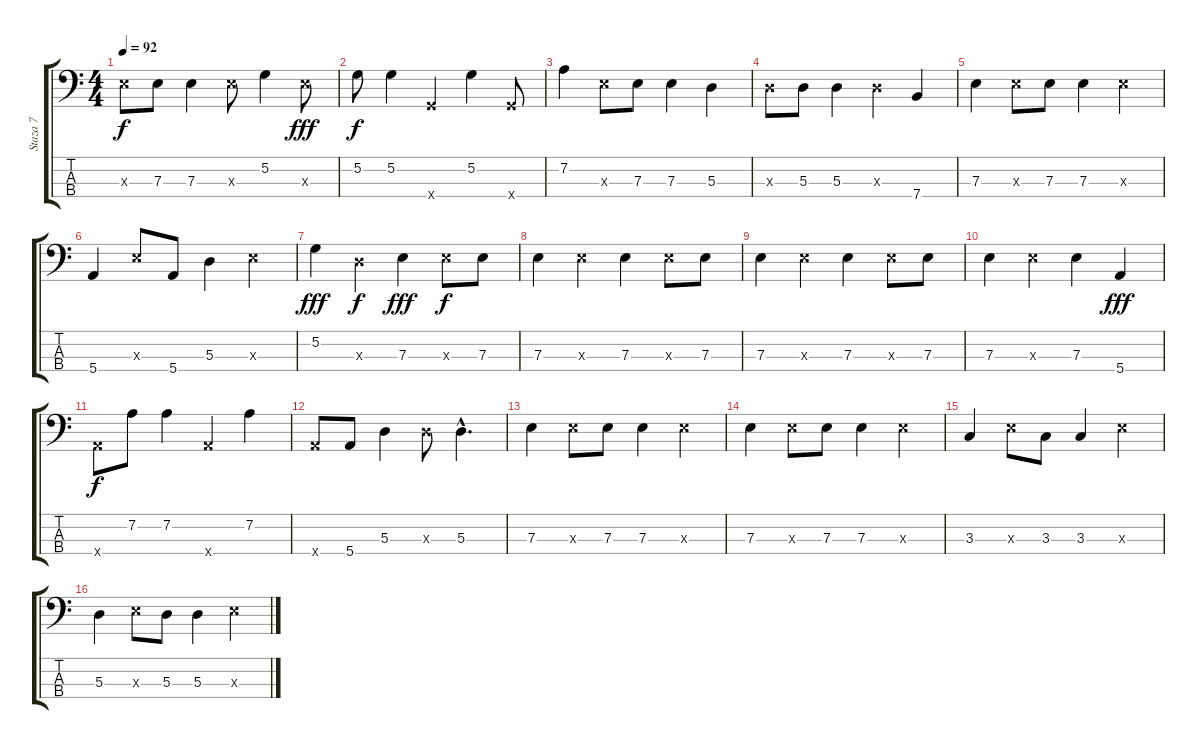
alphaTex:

\track ("Staza 7" "Staza 7") {instrument electricbassfinger}
\staff {score tabs}
\tuning (G2 D2 A1 E1) {hide}
\ts (4 4)
\tempo 92
\clef f4
\ks c
7.3{x}.8{dy f} 7.3.8 7.3.4 7.3{x}.8 5.2.4 7.3{x}.8{dy fff} |
5.2.8{dy f} 5.2.4 3.4{x}.4 5.2.4 3.4{x}.8 |
7.2.4 7.3{x}.8 7.3.8 7.3.4 5.3.4 |
5.3{x}.8 5.3.8 5.3.4 5.3{x}.4 7.4.4 |
7.3.4 7.3{x}.8 7.3.8 7.3.4 7.3{x}.4 |
5.4.4 7.3{x}.8 5.4.8 5.3.4 7.3{x}.4 |
5.2.4{dy fff} 5.3{x}.4{dy f} 7.3.4{dy fff} 7.3{x}.8{dy f} 7.3.8 |
7.3.4 7.3{x}.4 7.3.4 7.3{x}.8 7.3.8 |
7.3.4 7.3{x}.4 7.3.4 7.3{x}.8 7.3.8 |
7.3.4 7.3{x}.4 7.3.4 5.4.4{dy fff} |
5.4{x}.8{dy f} 7.2.8 7.2.4 5.4{x}.4 7.2.4 |
5.4{x}.8 5.4.8 5.3.4 5.3{x}.8 5.3{hac}.4{d} |
7.3.4 7.3{x}.8 7.3.8 7.3.4 7.3{x}.4 |
7.3.4 7.3{x}.8 7.3.8 7.3.4 7.3{x}.4 |
3.3.4 7.3{x}.8 3.3.8 3.3.4 7.3{x}.4 |
5.3.4 7.3{x}.8 5.3.8 5.3.4 7.3{x}.4
